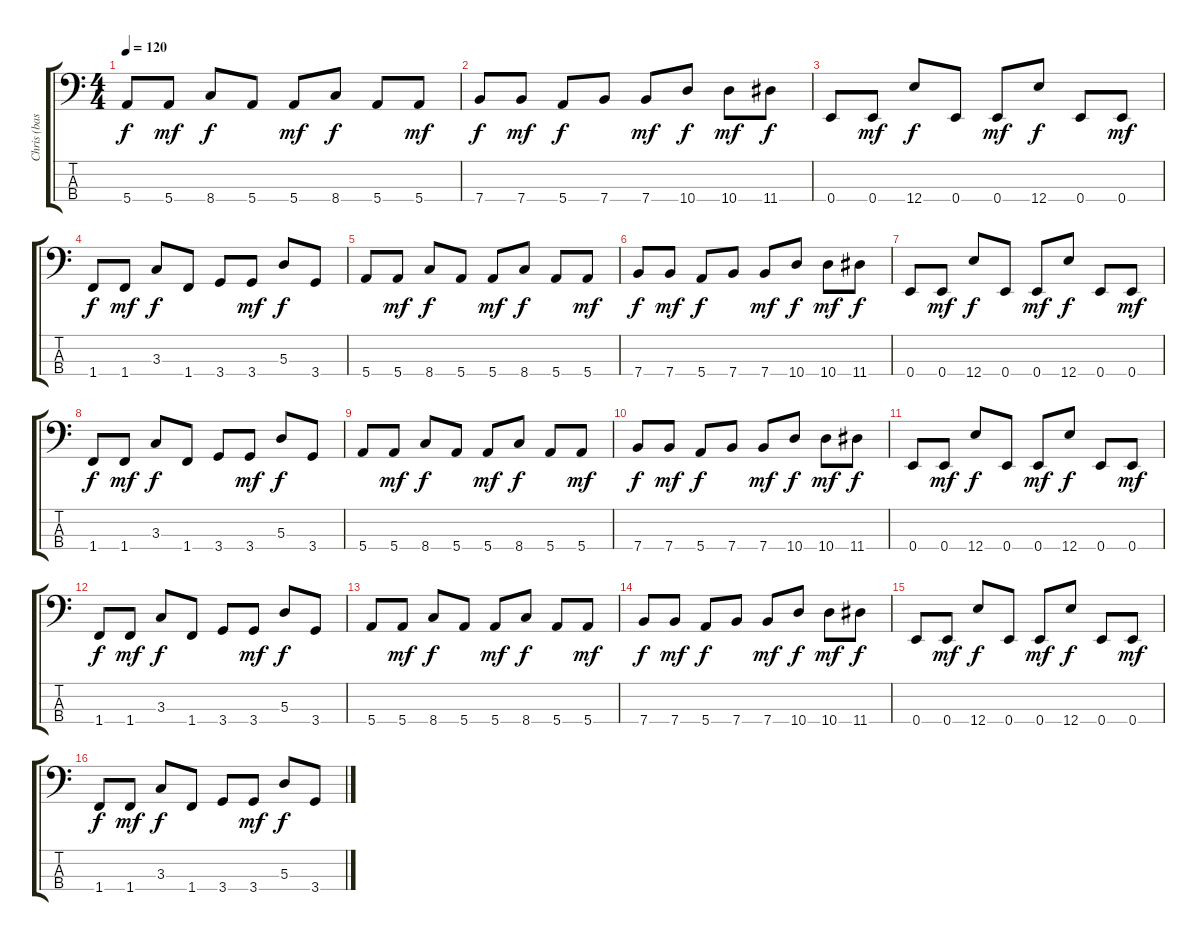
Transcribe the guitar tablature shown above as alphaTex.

\track ("Chris (bass)" "Chris (bas") {instrument electricbassfinger}
\staff {score tabs}
\tuning (G2 D2 A1 E1) {hide}
\ts (4 4)
\tempo 120
\clef f4
\ks c
5.4.8{dy f instrument electricbassfinger} 5.4.8{dy mf} 8.4.8{dy f} 5.4.8 5.4.8{dy mf} 8.4.8{dy f} 5.4.8 5.4.8{dy mf} |
7.4.8{dy f} 7.4.8{dy mf} 5.4.8{dy f} 7.4.8 7.4.8{dy mf} 10.4.8{dy f} 10.4.8{dy mf} 11.4.8{dy f} |
0.4.8 0.4.8{dy mf} 12.4.8{dy f} 0.4.8 0.4.8{dy mf} 12.4.8{dy f} 0.4.8 0.4.8{dy mf} |
1.4.8{dy f} 1.4.8{dy mf} 3.3.8{dy f} 1.4.8 3.4.8 3.4.8{dy mf} 5.3.8{dy f} 3.4.8 |
5.4.8 5.4.8{dy mf} 8.4.8{dy f} 5.4.8 5.4.8{dy mf} 8.4.8{dy f} 5.4.8 5.4.8{dy mf} |
7.4.8{dy f} 7.4.8{dy mf} 5.4.8{dy f} 7.4.8 7.4.8{dy mf} 10.4.8{dy f} 10.4.8{dy mf} 11.4.8{dy f} |
0.4.8 0.4.8{dy mf} 12.4.8{dy f} 0.4.8 0.4.8{dy mf} 12.4.8{dy f} 0.4.8 0.4.8{dy mf} |
1.4.8{dy f} 1.4.8{dy mf} 3.3.8{dy f} 1.4.8 3.4.8 3.4.8{dy mf} 5.3.8{dy f} 3.4.8 |
5.4.8 5.4.8{dy mf} 8.4.8{dy f} 5.4.8 5.4.8{dy mf} 8.4.8{dy f} 5.4.8 5.4.8{dy mf} |
7.4.8{dy f} 7.4.8{dy mf} 5.4.8{dy f} 7.4.8 7.4.8{dy mf} 10.4.8{dy f} 10.4.8{dy mf} 11.4.8{dy f} |
0.4.8 0.4.8{dy mf} 12.4.8{dy f} 0.4.8 0.4.8{dy mf} 12.4.8{dy f} 0.4.8 0.4.8{dy mf} |
1.4.8{dy f} 1.4.8{dy mf} 3.3.8{dy f} 1.4.8 3.4.8 3.4.8{dy mf} 5.3.8{dy f} 3.4.8 |
5.4.8 5.4.8{dy mf} 8.4.8{dy f} 5.4.8 5.4.8{dy mf} 8.4.8{dy f} 5.4.8 5.4.8{dy mf} |
7.4.8{dy f} 7.4.8{dy mf} 5.4.8{dy f} 7.4.8 7.4.8{dy mf} 10.4.8{dy f} 10.4.8{dy mf} 11.4.8{dy f} |
0.4.8 0.4.8{dy mf} 12.4.8{dy f} 0.4.8 0.4.8{dy mf} 12.4.8{dy f} 0.4.8 0.4.8{dy mf} |
1.4.8{dy f} 1.4.8{dy mf} 3.3.8{dy f} 1.4.8 3.4.8 3.4.8{dy mf} 5.3.8{dy f} 3.4.8
